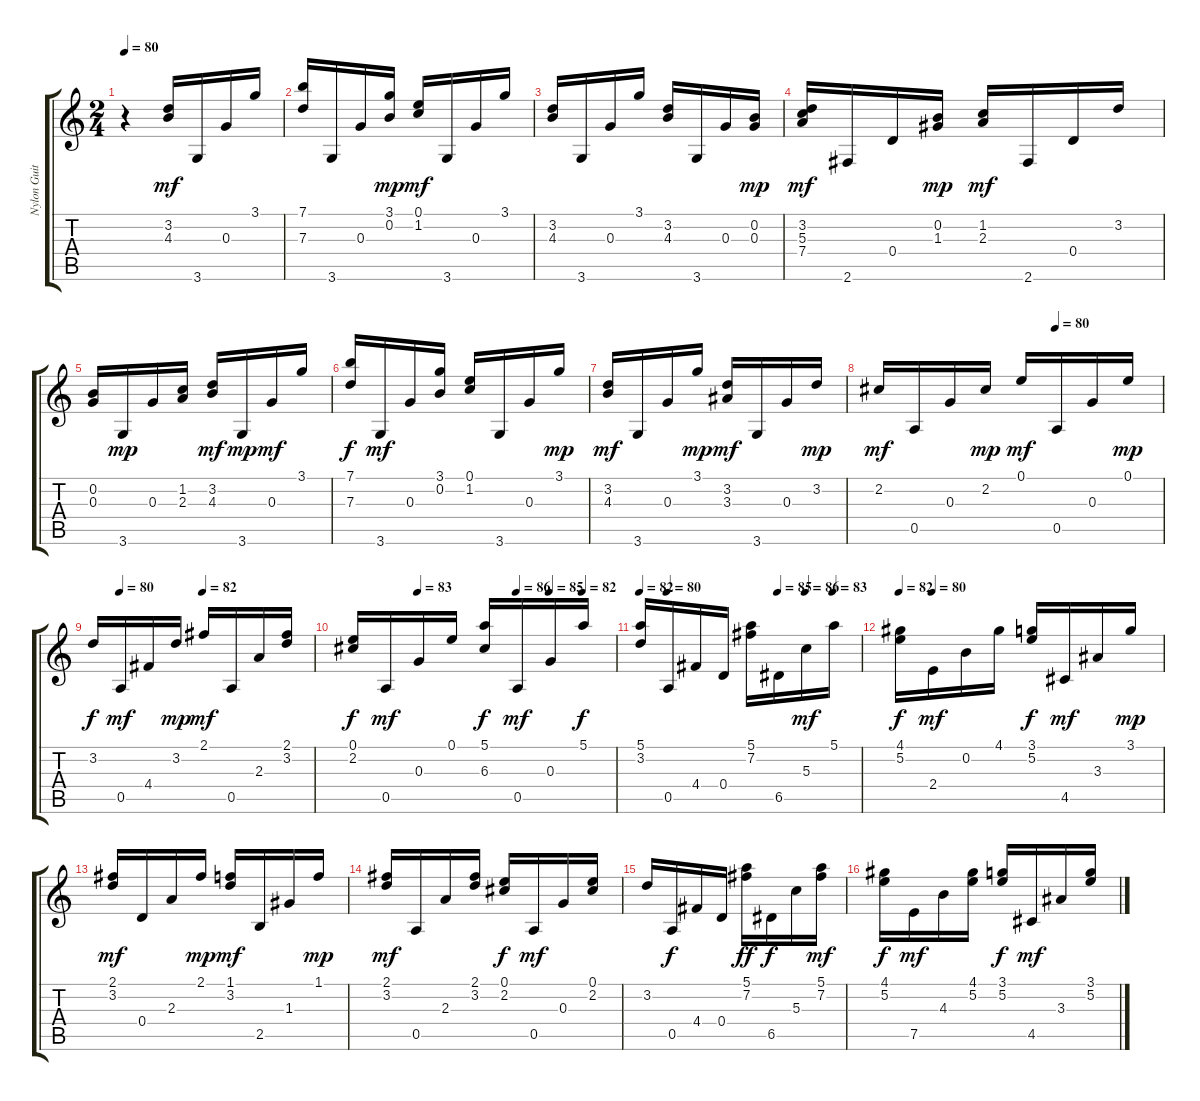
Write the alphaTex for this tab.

\track ("Nylon Guitar" "Nylon Guit") {instrument acousticguitarnylon}
\staff {score tabs}
\tuning (E4 B3 G3 D3 A2 E2) {hide}
\ts (2 4)
\tempo 80
\clef g2
\ks c
r.4{dy mf instrument acousticguitarnylon} (3.2 4.3).16{instrument acousticguitarnylon} 3.6.16 0.3.16 3.1.16 |
(7.1 7.3).16 3.6.16 0.3.16 (3.1 0.2).16{dy mp} (0.1 1.2).16{dy mf} 3.6.16 0.3.16 3.1.16 |
(3.2 4.3).16 3.6.16 0.3.16 3.1.16 (3.2 4.3).16 3.6.16 0.3.16 (0.2 0.3).16{dy mp} |
(3.2 5.3 7.4).16{dy mf} 2.6.16 0.4.16 (0.2 1.3).16{dy mp} (1.2 2.3).16{dy mf} 2.6.16 0.4.16 3.2.16 |
(0.2 0.3).16 3.6.16{dy mp} 0.3.16 (1.2 2.3).16 (3.2 4.3).16{dy mf} 3.6.16{dy mp} 0.3.16{dy mf} 3.1.16 |
(7.1 7.3).16{dy f} 3.6.16{dy mf} 0.3.16 (3.1 0.2).16 (0.1 1.2).16 3.6.16 0.3.16 3.1.16{dy mp} |
(3.2 4.3).16{dy mf} 3.6.16 0.3.16 3.1.16{dy mp} (3.2 3.3).16{dy mf} 3.6.16 0.3.16 3.2.16{dy mp} |
\tempo (80 0.625)
2.2.16{dy mf} 0.5.16 0.3.16 2.2.16{dy mp} 0.1.16{dy mf} 0.5.16 0.3.16 0.1.16{dy mp} |
\tempo (80 0.125)
\tempo (82 0.5)
3.2.16{dy f} 0.5.16{dy mf} 4.4.16 3.2.16{dy mp} 2.1.16{dy mf} 0.5.16 2.3.16 (2.1 3.2).16 |
\tempo (83 0.25)
\tempo (86 0.625)
\tempo (85 0.75)
\tempo (82 0.875)
(0.1 2.2).16{dy f} 0.5.16{dy mf} 0.3.16 0.1.16 (5.1 6.3).16{dy f} 0.5.16{dy mf} 0.3.16 5.1.16{dy f} |
\tempo 82
\tempo (80 0.125)
\tempo (85 0.625)
\tempo (86 0.75)
\tempo (83 0.875)
(5.1 3.2).16 0.5.16 4.4.16 0.4.16 (5.1 7.2).16 6.5.16 5.3.16{dy mf} 5.1.16 |
\tempo 82
\tempo (80 0.125)
(4.1 5.2).16{dy f} 2.4.16{dy mf} 0.2.16 4.1.16 (3.1 5.2).16{dy f} 4.5.16{dy mf} 3.3.16 3.1.16{dy mp} |
(2.1 3.2).16{dy mf} 0.4.16 2.3.16 2.1.16{dy mp} (1.1 3.2).16{dy mf} 2.5.16 1.3.16 1.1.16{dy mp} |
(2.1 3.2).16{dy mf} 0.5.16 2.3.16 (2.1 3.2).16 (0.1 2.2).16{dy f} 0.5.16{dy mf} 0.3.16 (0.1 2.2).16 |
3.2.16 0.5.16{dy f} 4.4.16 0.4.16 (5.1 7.2).16{dy ff} 6.5.16{dy f} 5.3.16 (5.1 7.2).16{dy mf} |
(4.1 5.2).16{dy f} 7.5.16{dy mf} 4.3.16 (4.1 5.2).16 (3.1 5.2).16{dy f} 4.5.16{dy mf} 3.3.16 (3.1 5.2).16
